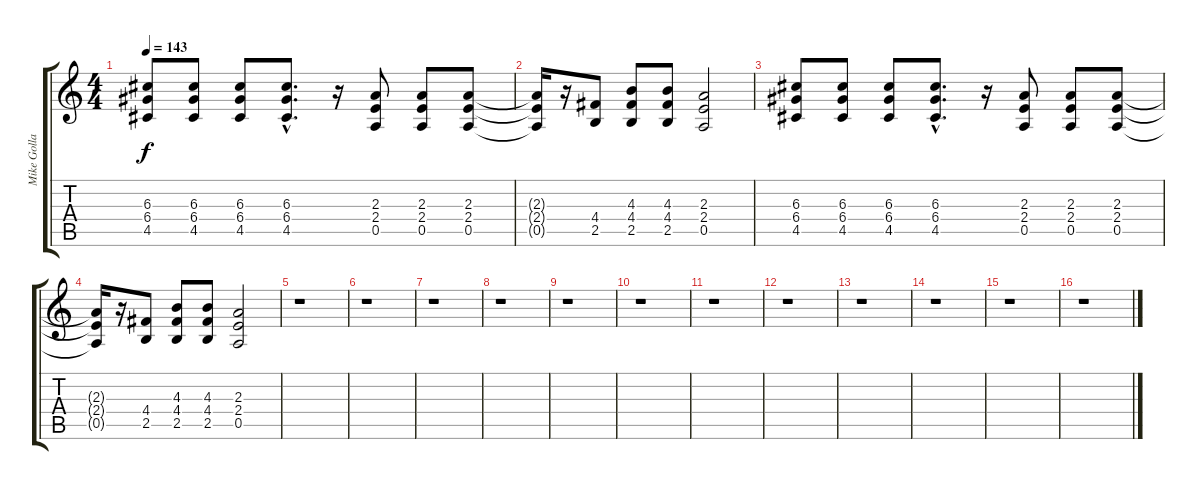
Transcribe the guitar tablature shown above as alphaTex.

\track ("Mike Golla - Guitar" "Mike Golla") {instrument distortionguitar}
\staff {score tabs}
\tuning (E4 B3 G3 D3 A2 E2) {hide}
\ts (4 4)
\tempo 143
\clef g2
\ks c
(6.3 6.4 4.5).8{dy f} (6.3 6.4 4.5).8 (6.3 6.4 4.5).8 (6.3{hac} 6.4{hac} 4.5{hac}).8{d} r.16 (2.3 2.4 0.5).8 (2.3 2.4 0.5).8 (2.3 2.4 0.5).8 |
(2.3{t} 2.4{t} 0.5{t}).16 r.16 (4.4 2.5).8 (4.3 4.4 2.5).8 (4.3 4.4 2.5).8 (2.3 2.4 0.5).2 |
(6.3 6.4 4.5).8 (6.3 6.4 4.5).8 (6.3 6.4 4.5).8 (6.3{hac} 6.4{hac} 4.5{hac}).8{d} r.16 (2.3 2.4 0.5).8 (2.3 2.4 0.5).8 (2.3 2.4 0.5).8 |
(2.3{t} 2.4{t} 0.5{t}).16 r.16 (4.4 2.5).8 (4.3 4.4 2.5).8 (4.3 4.4 2.5).8 (2.3 2.4 0.5).2 |
r.1 |
r.1 |
r.1 |
r.1 |
r.1 |
r.1 |
r.1 |
r.1 |
r.1 |
r.1 |
r.1 |
r.1
